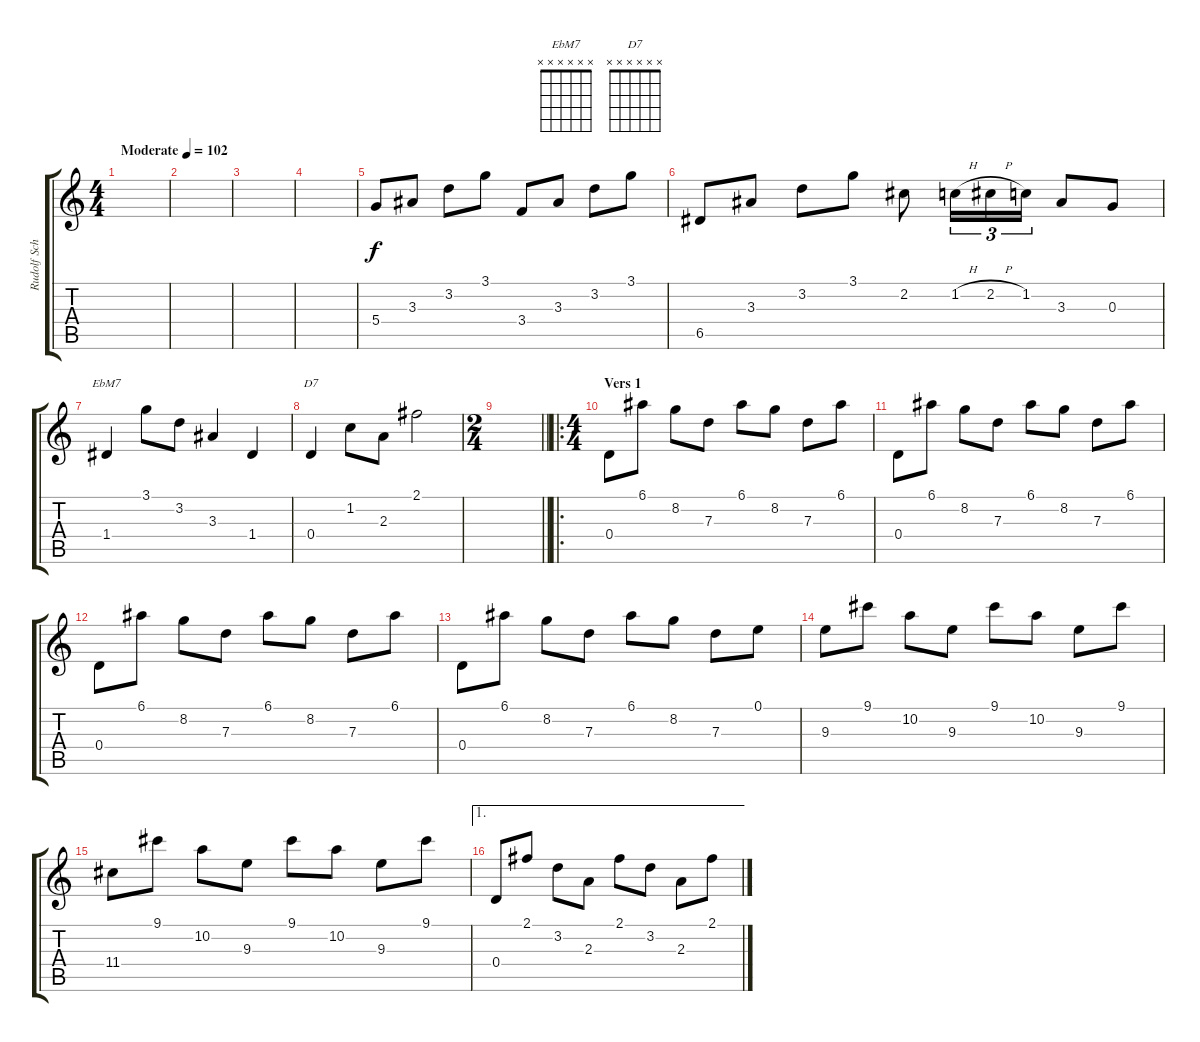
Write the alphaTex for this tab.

\track ("Rudolf Schenker" "Rudolf Sch") {instrument electricguitarclean}
\staff {score tabs}
\tuning (E4 B3 G3 D3 A2 E2) {hide}
\chord ("EbM7" x x x x x x)
\chord ("D7" x x x x x x)
\ts (4 4)
\tempo (102 "Moderate")
\clef g2
\ks c
|
|
|
|
5.4.8 3.3.8 3.2.8 3.1.8 3.4.8 3.3.8 3.2.8 3.1.8 |
6.5.8 3.3.8 3.2.8 3.1.8 2.2.8 1.2{h}.16{tu (3 2)} 2.2{h}.16{tu (3 2)} 1.2.16{tu (3 2)} 3.3.8 0.3.8 |
1.4.4{ch "EbM7"} 3.1.8 3.2.8 3.3.4 1.4.4 |
0.4.4{ch "D7"} 1.2.8 2.3.8 2.1.2 |
\ts (2 4)
\barLineRight lightlight
|
\ro
\ts (4 4)
\section ("" "Vers 1")
0.4.8 6.1.8 8.2.8 7.3.8 6.1.8 8.2.8 7.3.8 6.1.8 |
0.4.8 6.1.8 8.2.8 7.3.8 6.1.8 8.2.8 7.3.8 6.1.8 |
0.4.8 6.1.8 8.2.8 7.3.8 6.1.8 8.2.8 7.3.8 6.1.8 |
0.4.8 6.1.8 8.2.8 7.3.8 6.1.8 8.2.8 7.3.8 0.1.8 |
9.3.8 9.1.8 10.2.8 9.3.8 9.1.8 10.2.8 9.3.8 9.1.8 |
11.4.8 9.1.8 10.2.8 9.3.8 9.1.8 10.2.8 9.3.8 9.1.8 |
\ae 1
0.4.8 2.1.8 3.2.8 2.3.8 2.1.8 3.2.8 2.3.8 2.1.8
